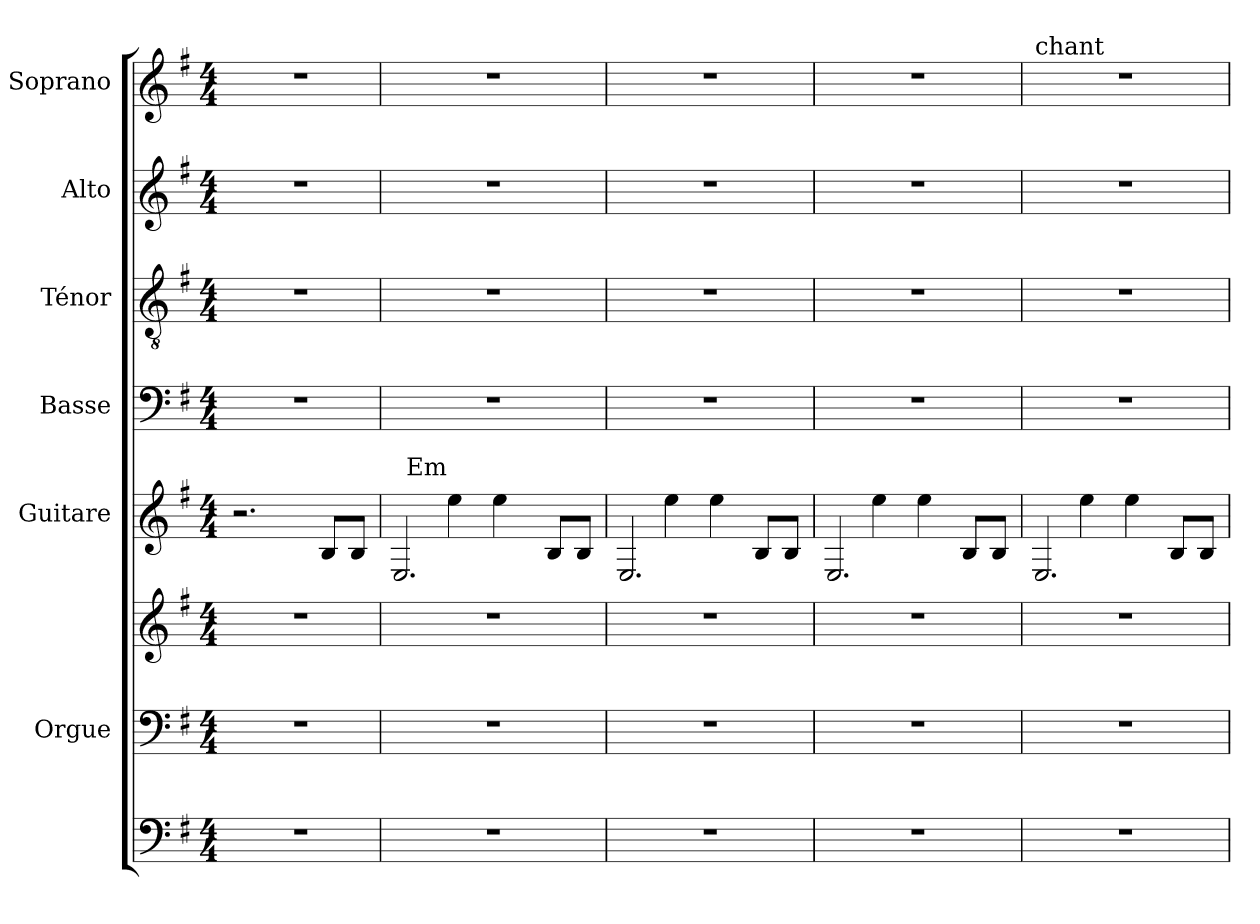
**kern	**kern	**kern	**kern	**kern	**kern	**kern	**kern
*part7	*part6	*part6	*part5	*part4	*part3	*part2	*part1
*staff8	*staff7	*staff6	*staff5	*staff4	*staff3	*staff2	*staff1
*	*I"Orgue	*	*I"Guitare	*I"Basse	*I"Ténor	*I"Alto	*I"Soprano
*	*I'Org.	*	*I'Gtr.	*I'B	*I'T	*I'A	*I'S
*clefF4	*clefF4	*clefG2	*clefG2	*clefF4	*clefGv2	*clefG2	*clefG2
*	*	*	*ITrd7c12	*	*	*	*
*k[f#]	*k[f#]	*k[f#]	*k[f#]	*k[f#]	*k[f#]	*k[f#]	*k[f#]
*e:	*e:	*e:	*e:	*e:	*e:	*e:	*e:
*M4/4	*M4/4	*M4/4	*M4/4	*M4/4	*M4/4	*M4/4	*M4/4
=1	=1	=1	=1	=1	=1	=1	=1
1r	1r	1r	2.r	1r	1r	1r	1r
.	.	.	8BB/L	.	.	.	.
.	.	.	8BB/J	.	.	.	.
=2	=2	=2	=2	=2	=2	=2	=2
*	*	*	*^	*	*	*	*
*	*	*	*	*^	*	*	*	*
1r	1r	1r	2.EE/	4g\yy	32ryy	1r	1r	1r	1r
!	!	!	!	!	!LO:TX:a:t=Em	!	!	!	!
.	.	.	.	.	2ryy	.	.	.	.
.	.	.	.	4e\	.	.	.	.	.
.	.	.	.	4e\	.	.	.	.	.
.	.	.	.	.	4...ryy	.	.	.	.
.	.	.	8BB/L	4ryy	.	.	.	.	.
.	.	.	8BB/J	.	.	.	.	.	.
*	*	*	*	*v	*v	*	*	*	*
=3	=3	=3	=3	=3	=3	=3	=3	=3
1r	1r	1r	2.EE/	4g\yy	1r	1r	1r	1r
.	.	.	.	4e\	.	.	.	.
.	.	.	.	4e\	.	.	.	.
.	.	.	8BB/L	4ryy	.	.	.	.
.	.	.	8BB/J	.	.	.	.	.
=4	=4	=4	=4	=4	=4	=4	=4	=4
1r	1r	1r	2.EE/	4g\yy	1r	1r	1r	1r
.	.	.	.	4e\	.	.	.	.
.	.	.	.	4e\	.	.	.	.
.	.	.	8BB/L	4ryy	.	.	.	.
.	.	.	8BB/J	.	.	.	.	.
!!LO:LB:g=z
=5	=5	=5	=5	=5	=5	=5	=5	=5
!	!	!	!	!	!	!	!	!LO:TX:a:t=chant
1r	1r	1r	2.EE/	4g\yy	1r	1r	1r	1r
.	.	.	.	4e\	.	.	.	.
.	.	.	.	4e\	.	.	.	.
.	.	.	8BB/L	4ryy	.	.	.	.
.	.	.	8BB/J	.	.	.	.	.
*	*	*	*v	*v	*	*	*	*
=	=	=	=	=	=	=	=
*-	*-	*-	*-	*-	*-	*-	*-
